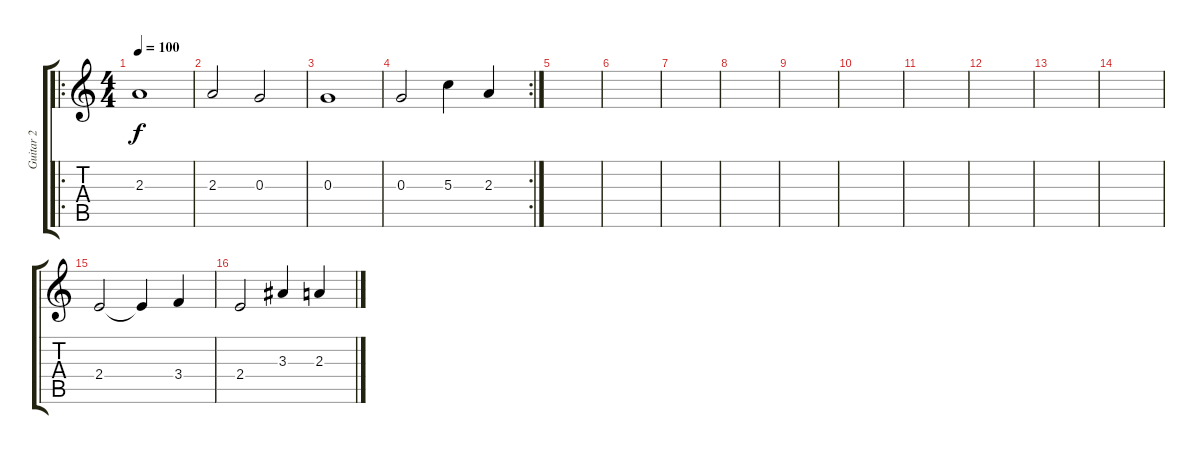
\track ("Guitar 2" "Guitar 2") {instrument electricguitarjazz}
\staff {score tabs}
\tuning (E4 B3 G3 D3 A2 D2) {hide}
\ro
\ts (4 4)
\tempo 100
\clef g2
\ks c
2.3.1{dy f} |
2.3.2 0.3.2 |
0.3.1 |
\rc 2
0.3.2 5.3.4 2.3.4 |
|
|
|
|
|
|
|
|
|
|
2.4.2 2.4{t}.4 3.4.4 |
2.4.2 3.3.4 2.3.4
